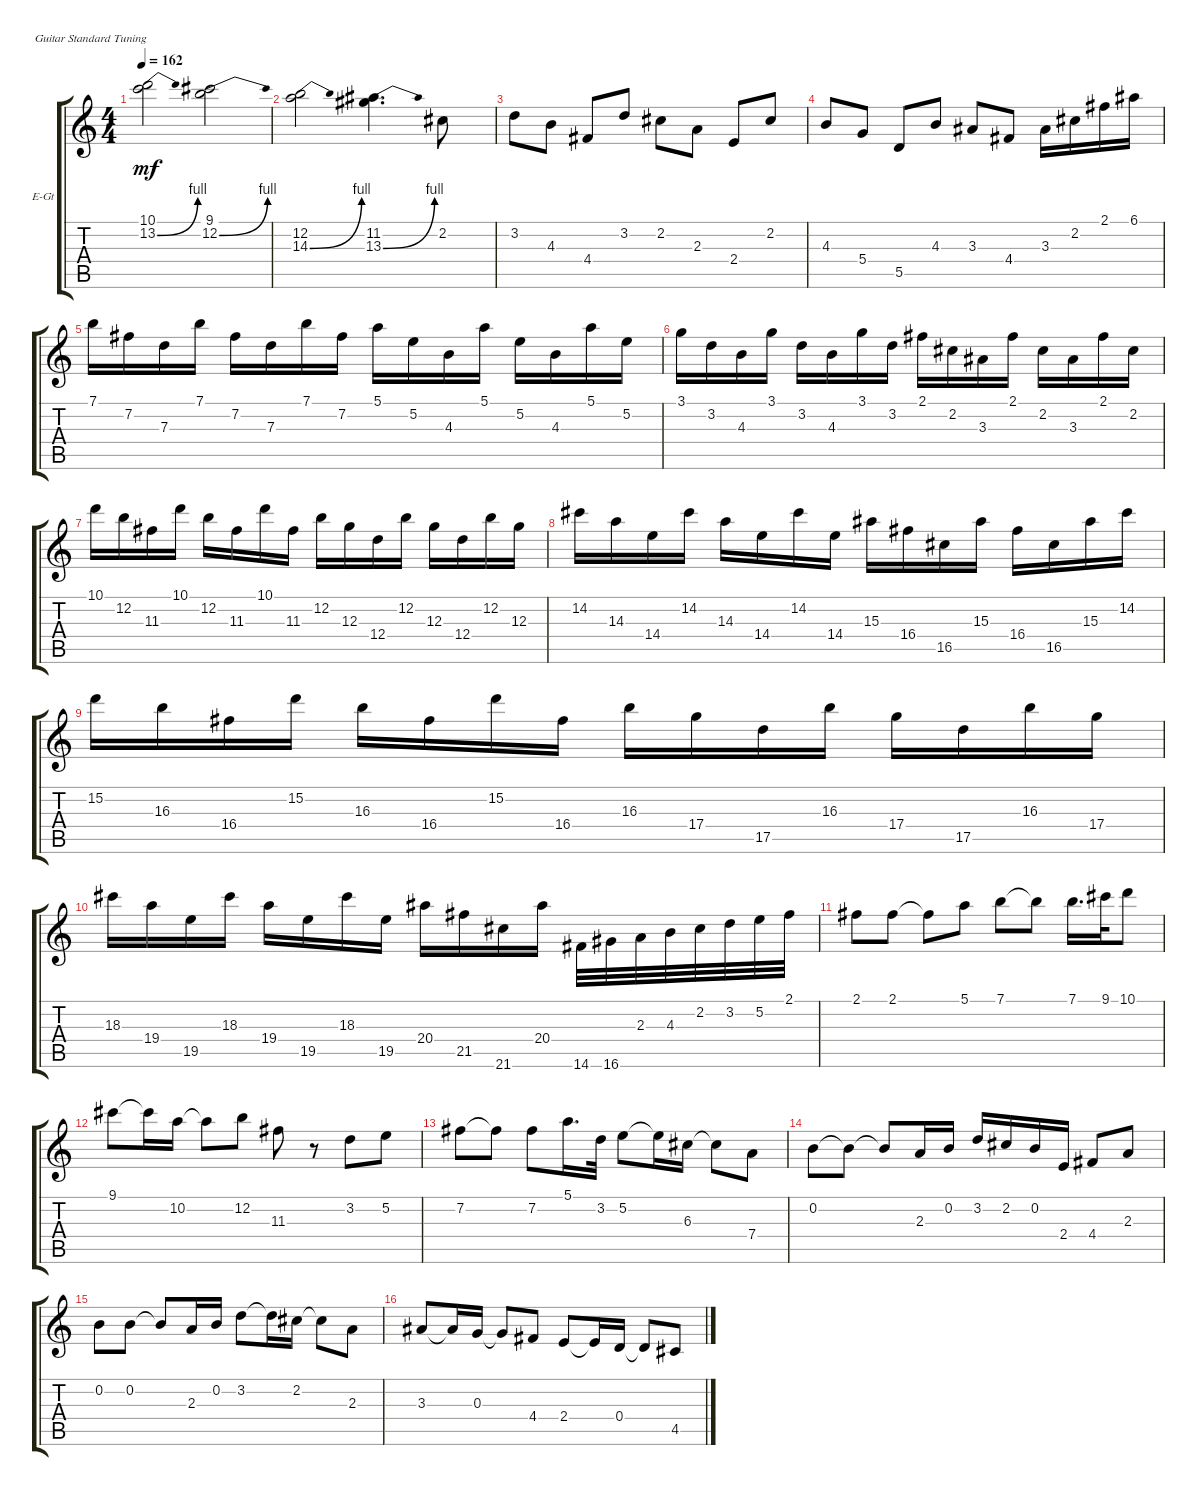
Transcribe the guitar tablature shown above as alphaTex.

\defaultSystemsLayout 4
\bracketExtendMode groupsimilarinstruments
\firstSystemTrackNameOrientation horizontal
\otherSystemsTrackNameOrientation horizontal
\track ("Electric Guitar" "E-Gt") {instrument distortionguitar}
\staff {score tabs}
\tuning (E4 B3 G3 D3 A2 E2)
\ts (4 4)
\tempo 162
\clef g2
\scale
0.487395
\ks c
(13.2{be (bend 0 0 15 4)} 10.1).2{dy mf instrument distortionguitar} (12.2{be (bend 0 0 15 4)} 9.1).2 |
\scale
0.256303 (14.3{be (bend 0 0 15 4)} 12.2).2 (13.3{be (bend 0 0 15 4)} 11.2).4{d} 2.2.8 |
\scale
0.256303 3.2.8 4.3.8 4.4.8 3.2.8 2.2.8 2.3.8 2.4.8 2.2.8 |
\scale
0.333333 4.3.8 5.4.8 5.5.8 4.3.8 3.3.8 4.4.8 3.3.16 2.2.16 2.1.16 6.1.16 |
\scale
0.333333 7.1.16 7.2.16 7.3.16 7.1.16 7.2.16 7.3.16 7.1.16 7.2.16 5.1.16 5.2.16 4.3.16 5.1.16 5.2.16 4.3.16 5.1.16 5.2.16 |
\scale
0.333333 3.1.16 3.2.16 4.3.16 3.1.16 3.2.16 4.3.16 3.1.16 3.2.16 2.1.16 2.2.16 3.3.16 2.1.16 2.2.16 3.3.16 2.1.16 2.2.16 |
\scale
0.333333 10.1.16 12.2.16 11.3.16 10.1.16 12.2.16 11.3.16 10.1.16 11.3.16 12.2.16 12.3.16 12.4.16 12.2.16 12.3.16 12.4.16 12.2.16 12.3.16 |
\scale
0.333333 14.2.16 14.3.16 14.4.16 14.2.16 14.3.16 14.4.16 14.2.16 14.4.16 15.3.16 16.4.16 16.5.16 15.3.16 16.4.16 16.5.16 15.3.16 14.2.16 |
\scale
0.333333 15.2.16 16.3.16 16.4.16 15.2.16 16.3.16 16.4.16 15.2.16 16.4.16 16.3.16 17.4.16 17.5.16 16.3.16 17.4.16 17.5.16 16.3.16 17.4.16 |
\scale
0.333333 18.3.16 19.4.16 19.5.16 18.3.16 19.4.16 19.5.16 18.3.16 19.5.16 20.4.16 21.5.16 21.6.16 20.4.16 14.6.32 16.6.32 2.3.32 4.3.32 2.2.32 3.2.32 5.2.32 2.1.32 |
\scale
0.333333 2.1.8 2.1.8 2.1{t}.8 5.1.8 7.1.8 7.1{t}.8 7.1.16{d} 9.1.32 10.1.8 |
\scale
0.333333 9.1.8 9.1{t}.16 10.2.16 10.2{t}.8 12.2.8 11.3.8 r.8 3.2.8 5.2.8 |
\scale
0.333333 7.2.8 7.2{t}.8 7.2.8 5.1.16{d} 3.2.32 5.2.8 5.2{t}.16 6.3.16 6.3{t}.8 7.4.8 |
\scale
0.333333 0.2.8 0.2{t}.8 0.2{t}.8 2.3.16 0.2.16 3.2.16 2.2.16 0.2.16 2.4.16 4.4.8 2.3.8 |
\scale
0.333333 0.2.8 0.2.8 0.2{t}.8 2.3.16 0.2.16 3.2.8 3.2{t}.16 2.2.16 2.2{t}.8 2.3.8 |
\scale
0.333333 3.3.8 3.3{t}.16 0.3.16 0.3{t}.8 4.4.8 2.4.8 2.4{t}.16 0.4.16 0.4{t}.8 4.5.8
